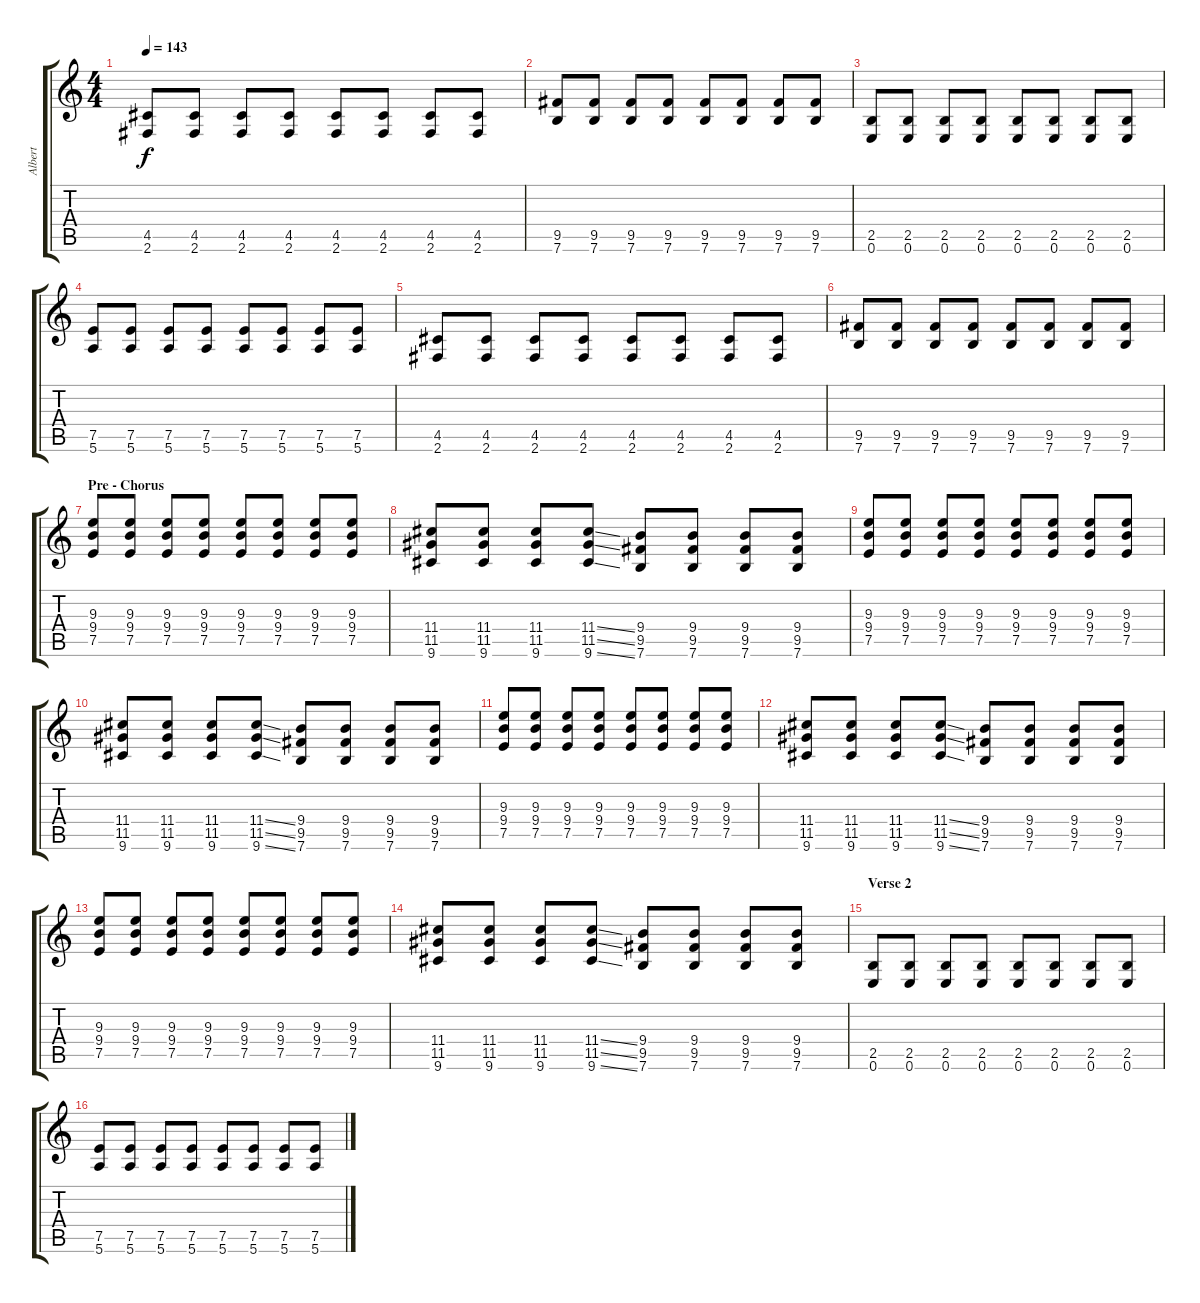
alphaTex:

\track ("Albert" "Albert") {instrument overdrivenguitar}
\staff {score tabs}
\tuning (E4 B3 G3 D3 A2 E2) {hide}
\ts (4 4)
\tempo 143
\clef g2
\ks c
(4.5 2.6).8{dy f} (4.5 2.6).8 (4.5 2.6).8 (4.5 2.6).8 (4.5 2.6).8 (4.5 2.6).8 (4.5 2.6).8 (4.5 2.6).8 |
(9.5 7.6).8 (9.5 7.6).8 (9.5 7.6).8 (9.5 7.6).8 (9.5 7.6).8 (9.5 7.6).8 (9.5 7.6).8 (9.5 7.6).8 |
(2.5 0.6).8{instrument electricguitarmuted} (2.5 0.6).8 (2.5 0.6).8 (2.5 0.6).8 (2.5 0.6).8 (2.5 0.6).8 (2.5 0.6).8 (2.5 0.6).8 |
(7.5 5.6).8 (7.5 5.6).8 (7.5 5.6).8 (7.5 5.6).8 (7.5 5.6).8 (7.5 5.6).8 (7.5 5.6).8 (7.5 5.6).8 |
(4.5 2.6).8 (4.5 2.6).8 (4.5 2.6).8 (4.5 2.6).8 (4.5 2.6).8 (4.5 2.6).8 (4.5 2.6).8 (4.5 2.6).8 |
(9.5 7.6).8 (9.5 7.6).8 (9.5 7.6).8 (9.5 7.6).8 (9.5 7.6).8 (9.5 7.6).8 (9.5 7.6).8 (9.5 7.6).8 |
\section ("" "Pre - Chorus")
(9.3 9.4 7.5).8{volume 13 instrument overdrivenguitar} (9.3 9.4 7.5).8 (9.3 9.4 7.5).8 (9.3 9.4 7.5).8 (9.3 9.4 7.5).8 (9.3 9.4 7.5).8 (9.3 9.4 7.5).8 (9.3 9.4 7.5).8 |
(11.4 11.5 9.6).8 (11.4 11.5 9.6).8 (11.4 11.5 9.6).8 (11.4{ss} 11.5{ss} 9.6{ss}).8 (9.4 9.5 7.6).8 (9.4 9.5 7.6).8 (9.4 9.5 7.6).8 (9.4 9.5 7.6).8 |
(9.3 9.4 7.5).8{instrument overdrivenguitar} (9.3 9.4 7.5).8 (9.3 9.4 7.5).8 (9.3 9.4 7.5).8 (9.3 9.4 7.5).8 (9.3 9.4 7.5).8 (9.3 9.4 7.5).8 (9.3 9.4 7.5).8 |
(11.4 11.5 9.6).8 (11.4 11.5 9.6).8 (11.4 11.5 9.6).8 (11.4{ss} 11.5{ss} 9.6{ss}).8 (9.4 9.5 7.6).8 (9.4 9.5 7.6).8 (9.4 9.5 7.6).8 (9.4 9.5 7.6).8 |
(9.3 9.4 7.5).8{instrument overdrivenguitar} (9.3 9.4 7.5).8 (9.3 9.4 7.5).8 (9.3 9.4 7.5).8 (9.3 9.4 7.5).8 (9.3 9.4 7.5).8 (9.3 9.4 7.5).8 (9.3 9.4 7.5).8 |
(11.4 11.5 9.6).8 (11.4 11.5 9.6).8 (11.4 11.5 9.6).8 (11.4{ss} 11.5{ss} 9.6{ss}).8 (9.4 9.5 7.6).8 (9.4 9.5 7.6).8 (9.4 9.5 7.6).8 (9.4 9.5 7.6).8 |
(9.3 9.4 7.5).8{instrument overdrivenguitar} (9.3 9.4 7.5).8 (9.3 9.4 7.5).8 (9.3 9.4 7.5).8 (9.3 9.4 7.5).8 (9.3 9.4 7.5).8 (9.3 9.4 7.5).8 (9.3 9.4 7.5).8 |
(11.4 11.5 9.6).8 (11.4 11.5 9.6).8 (11.4 11.5 9.6).8 (11.4{ss} 11.5{ss} 9.6{ss}).8 (9.4 9.5 7.6).8 (9.4 9.5 7.6).8 (9.4 9.5 7.6).8 (9.4 9.5 7.6).8 |
\section ("" "Verse 2")
(2.5 0.6).8{volume 11 instrument electricguitarmuted} (2.5 0.6).8 (2.5 0.6).8 (2.5 0.6).8 (2.5 0.6).8 (2.5 0.6).8 (2.5 0.6).8 (2.5 0.6).8 |
(7.5 5.6).8 (7.5 5.6).8 (7.5 5.6).8 (7.5 5.6).8 (7.5 5.6).8 (7.5 5.6).8 (7.5 5.6).8 (7.5 5.6).8
